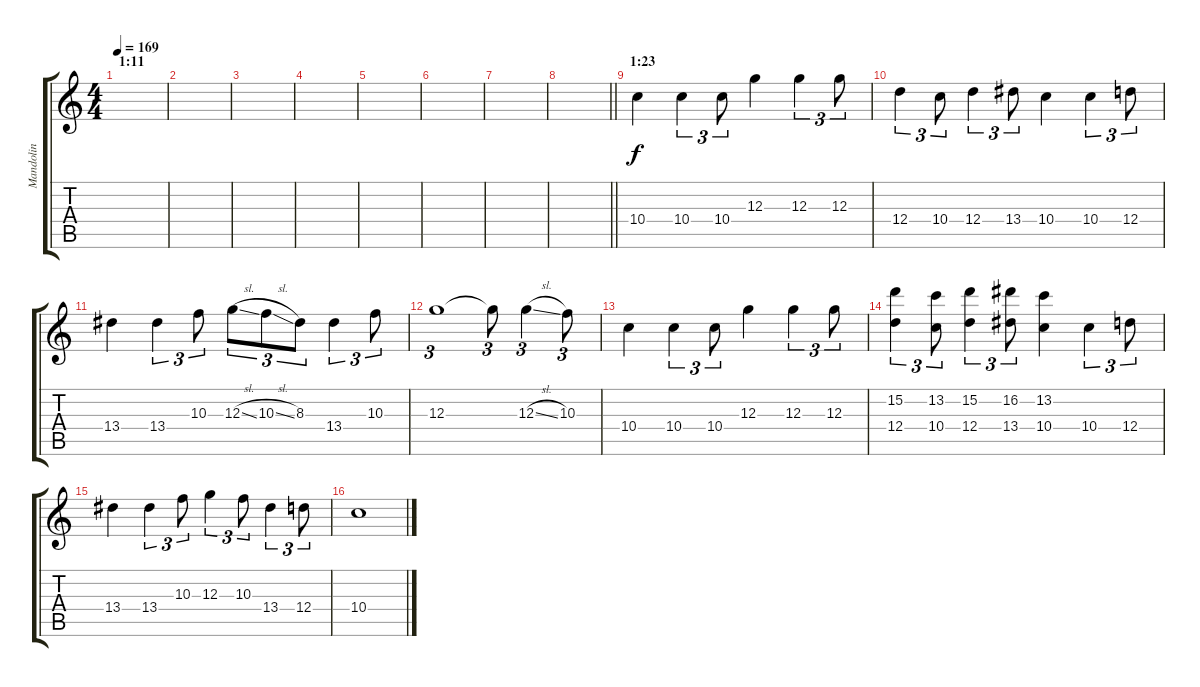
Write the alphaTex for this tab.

\track ("Mandolin" "Mandolin") {instrument banjo}
\staff {score tabs}
\tuning (E4 B3 G3 D3 A2 E2) {hide}
\displaytranspose 12
\ts (4 4)
\section ("" "1:11")
\tempo 169
\clef g2
\ks c
|
|
|
|
|
|
|
\barLineRight lightlight
|
\section ("" "1:23")
10.4.4 10.4.4{tu (3 2)} 10.4.8{tu (3 2)} 12.3.4 12.3.4{tu (3 2)} 12.3.8{tu (3 2)} |
12.4.4{tu (3 2)} 10.4.8{tu (3 2)} 12.4.4{tu (3 2)} 13.4.8{tu (3 2)} 10.4.4 10.4.4{tu (3 2)} 12.4.8{tu (3 2)} |
13.4.4 13.4.4{tu (3 2)} 10.3.8{tu (3 2)} 12.3{sl}.8{tu (3 2)} 10.3{sl}.8{tu (3 2)} 8.3.8{tu (3 2)} 13.4.4{tu (3 2)} 10.3.8{tu (3 2)} |
12.3.1{tu (3 2)} 12.3{t}.8{tu (3 2)} 12.3{sl}.4{tu (3 2)} 10.3.8{tu (3 2)} |
10.4.4 10.4.4{tu (3 2)} 10.4.8{tu (3 2)} 12.3.4 12.3.4{tu (3 2)} 12.3.8{tu (3 2)} |
(15.2 12.4).4{tu (3 2)} (13.2 10.4).8{tu (3 2)} (15.2 12.4).4{tu (3 2)} (16.2 13.4).8{tu (3 2)} (13.2 10.4).4 10.4.4{tu (3 2)} 12.4.8{tu (3 2)} |
13.4.4 13.4.4{tu (3 2)} 10.3.8{tu (3 2)} 12.3.4{tu (3 2)} 10.3.8{tu (3 2)} 13.4.4{tu (3 2)} 12.4.8{tu (3 2)} |
10.4.1
